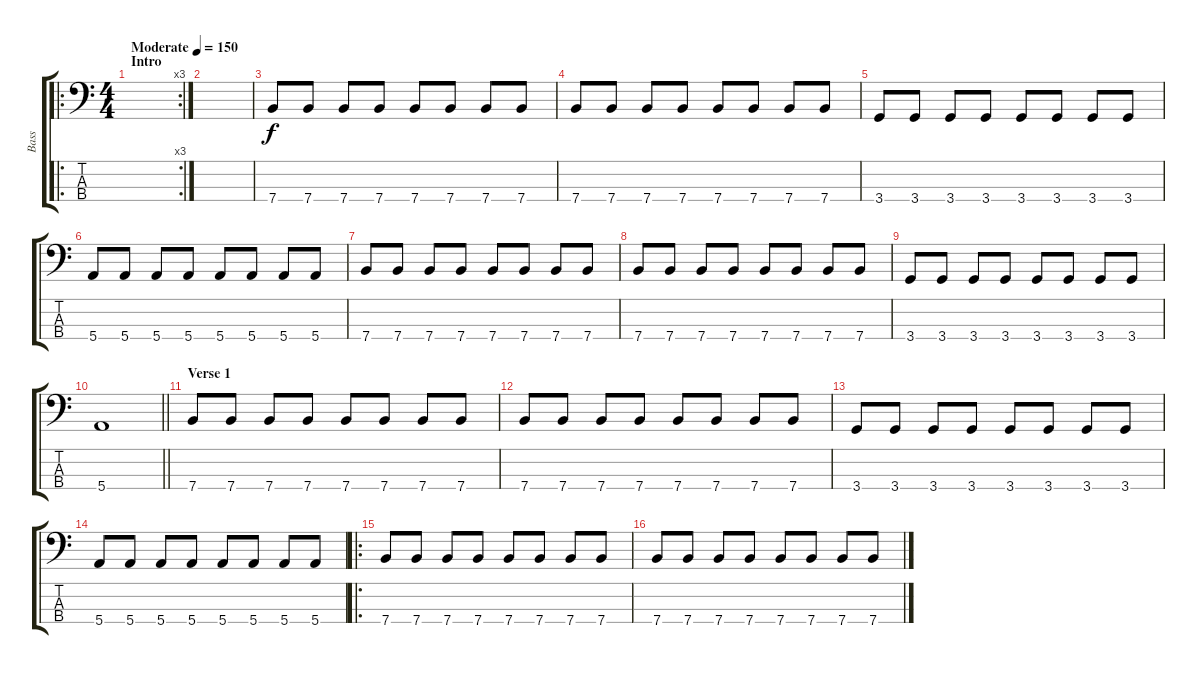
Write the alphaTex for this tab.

\track ("Bass" "Bass") {instrument electricbassfinger}
\staff {score tabs}
\tuning (G2 D2 A1 E1) {hide}
\ro
\rc 3
\ts (4 4)
\section ("" "Intro")
\tempo (150 "Moderate")
\clef f4
\ks c
|
|
7.4.8 7.4.8 7.4.8 7.4.8 7.4.8 7.4.8 7.4.8 7.4.8 |
7.4.8 7.4.8 7.4.8 7.4.8 7.4.8 7.4.8 7.4.8 7.4.8 |
3.4.8 3.4.8 3.4.8 3.4.8 3.4.8 3.4.8 3.4.8 3.4.8 |
5.4.8 5.4.8 5.4.8 5.4.8 5.4.8 5.4.8 5.4.8 5.4.8 |
7.4.8 7.4.8 7.4.8 7.4.8 7.4.8 7.4.8 7.4.8 7.4.8 |
7.4.8 7.4.8 7.4.8 7.4.8 7.4.8 7.4.8 7.4.8 7.4.8 |
3.4.8 3.4.8 3.4.8 3.4.8 3.4.8 3.4.8 3.4.8 3.4.8 |
\barLineRight lightlight
5.4.1 |
\section ("" "Verse 1")
7.4.8 7.4.8 7.4.8 7.4.8 7.4.8 7.4.8 7.4.8 7.4.8 |
7.4.8 7.4.8 7.4.8 7.4.8 7.4.8 7.4.8 7.4.8 7.4.8 |
3.4.8 3.4.8 3.4.8 3.4.8 3.4.8 3.4.8 3.4.8 3.4.8 |
5.4.8 5.4.8 5.4.8 5.4.8 5.4.8 5.4.8 5.4.8 5.4.8 |
\ro
7.4.8 7.4.8 7.4.8 7.4.8 7.4.8 7.4.8 7.4.8 7.4.8 |
7.4.8 7.4.8 7.4.8 7.4.8 7.4.8 7.4.8 7.4.8 7.4.8
